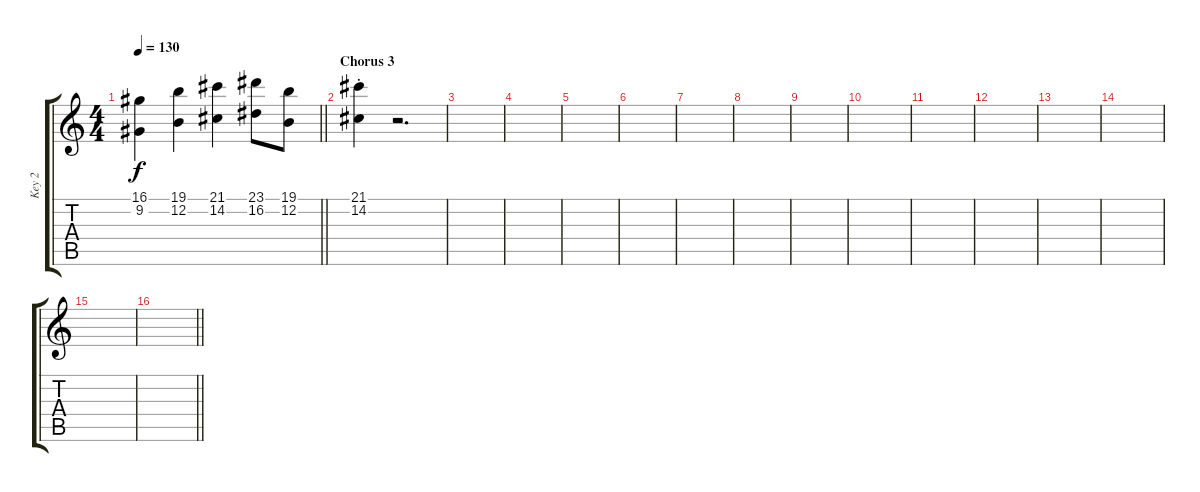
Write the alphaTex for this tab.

\track ("Key 2" "Key 2") {instrument stringensemble1}
\staff {score tabs}
\tuning (E4 B3 G3 D3 A2 E2) {hide}
\ts (4 4)
\tempo 130
\clef g2
\barLineRight lightlight
\ks c
(16.1 9.2).4{dy f} (19.1 12.2).4 (21.1 14.2).4 (23.1 16.2).8 (19.1 12.2).8 |
\section ("" "Chorus 3")
(21.1{st} 14.2{st}).4 r.2{d} |
|
|
|
|
|
|
|
|
|
|
|
|
|
\barLineRight lightlight
